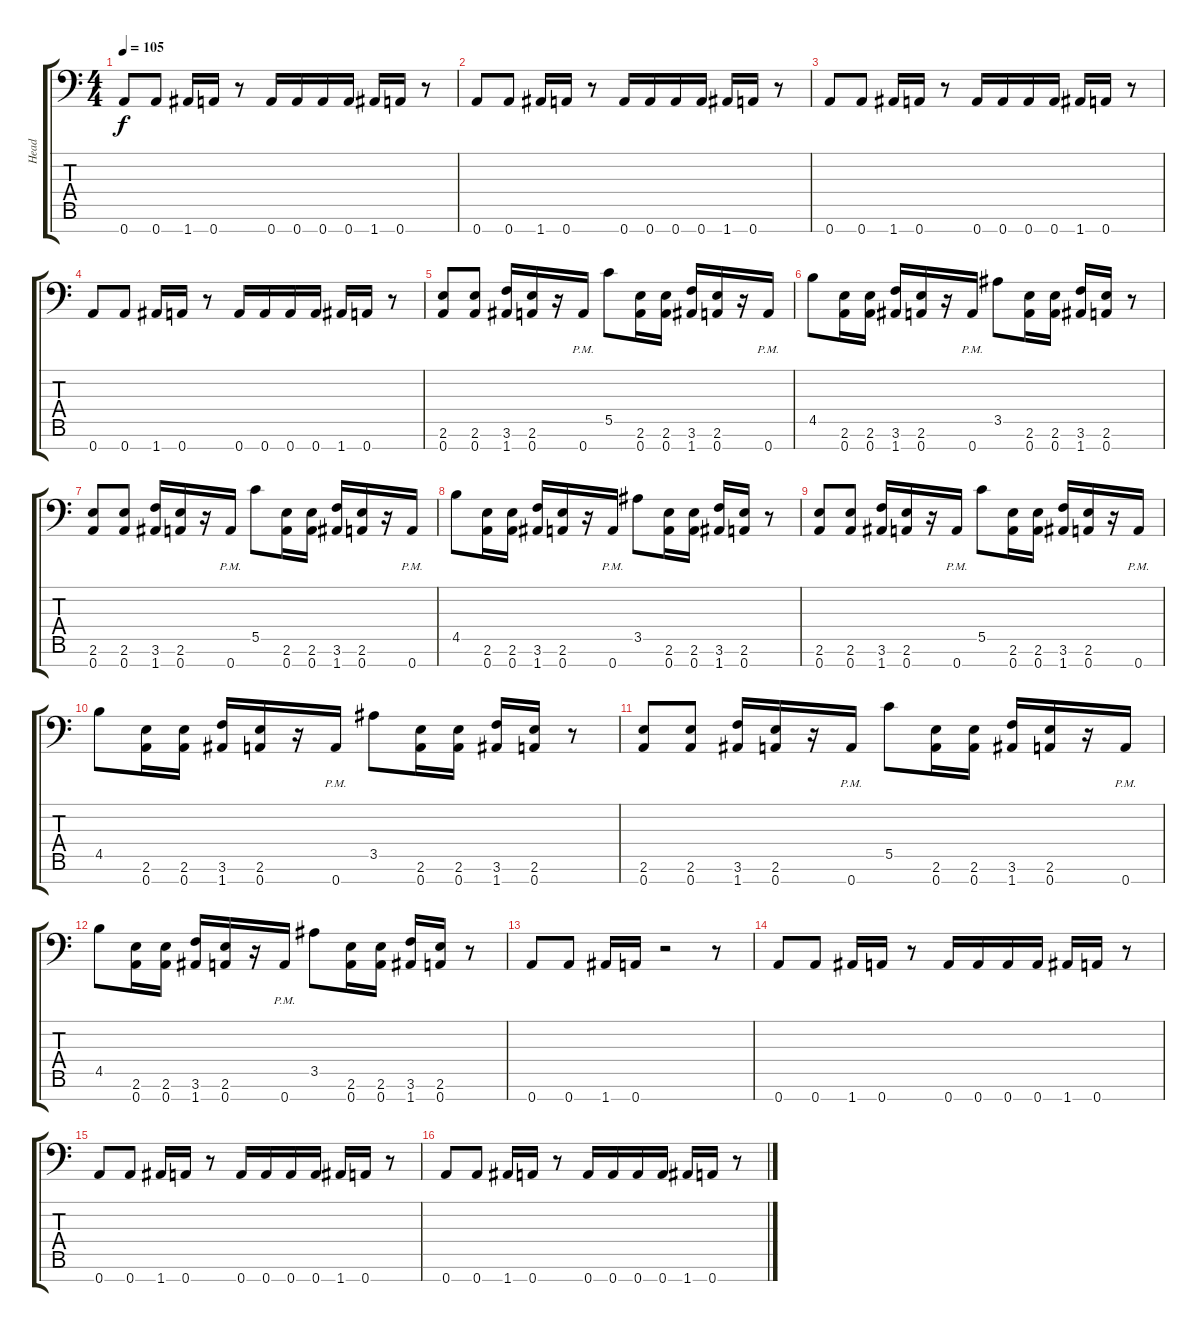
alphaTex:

\track ("Head" "Head") {instrument distortionguitar}
\staff {score tabs}
\tuning (D4 A3 F3 C3 G2 D2 A1) {hide}
\ts (4 4)
\tempo 105
\clef f4
\ks c
0.7.8{dy f} 0.7.8 1.7.16 0.7.16 r.8 0.7.16 0.7.16 0.7.16 0.7.16 1.7.16 0.7.16 r.8 |
0.7.8 0.7.8 1.7.16 0.7.16 r.8 0.7.16 0.7.16 0.7.16 0.7.16 1.7.16 0.7.16 r.8 |
0.7.8 0.7.8 1.7.16 0.7.16 r.8 0.7.16 0.7.16 0.7.16 0.7.16 1.7.16 0.7.16 r.8 |
0.7.8 0.7.8 1.7.16 0.7.16 r.8 0.7.16 0.7.16 0.7.16 0.7.16 1.7.16 0.7.16 r.8 |
(2.6 0.7).8 (2.6 0.7).8 (3.6 1.7).16 (2.6 0.7).16 r.16 0.7{pm}.16 5.5.8 (2.6 0.7).16 (2.6 0.7).16 (3.6 1.7).16 (2.6 0.7).16 r.16 0.7{pm}.16 |
4.5.8 (2.6 0.7).16 (2.6 0.7).16 (3.6 1.7).16 (2.6 0.7).16 r.16 0.7{pm}.16 3.5.8 (2.6 0.7).16 (2.6 0.7).16 (3.6 1.7).16 (2.6 0.7).16 r.8 |
(2.6 0.7).8 (2.6 0.7).8 (3.6 1.7).16 (2.6 0.7).16 r.16 0.7{pm}.16 5.5.8 (2.6 0.7).16 (2.6 0.7).16 (3.6 1.7).16 (2.6 0.7).16 r.16 0.7{pm}.16 |
4.5.8 (2.6 0.7).16 (2.6 0.7).16 (3.6 1.7).16 (2.6 0.7).16 r.16 0.7{pm}.16 3.5.8 (2.6 0.7).16 (2.6 0.7).16 (3.6 1.7).16 (2.6 0.7).16 r.8 |
(2.6 0.7).8 (2.6 0.7).8 (3.6 1.7).16 (2.6 0.7).16 r.16 0.7{pm}.16 5.5.8 (2.6 0.7).16 (2.6 0.7).16 (3.6 1.7).16 (2.6 0.7).16 r.16 0.7{pm}.16 |
4.5.8 (2.6 0.7).16 (2.6 0.7).16 (3.6 1.7).16 (2.6 0.7).16 r.16 0.7{pm}.16 3.5.8 (2.6 0.7).16 (2.6 0.7).16 (3.6 1.7).16 (2.6 0.7).16 r.8 |
(2.6 0.7).8 (2.6 0.7).8 (3.6 1.7).16 (2.6 0.7).16 r.16 0.7{pm}.16 5.5.8 (2.6 0.7).16 (2.6 0.7).16 (3.6 1.7).16 (2.6 0.7).16 r.16 0.7{pm}.16 |
4.5.8 (2.6 0.7).16 (2.6 0.7).16 (3.6 1.7).16 (2.6 0.7).16 r.16 0.7{pm}.16 3.5.8 (2.6 0.7).16 (2.6 0.7).16 (3.6 1.7).16 (2.6 0.7).16 r.8 |
0.7.8 0.7.8 1.7.16 0.7.16 r.2 r.8 |
0.7.8 0.7.8 1.7.16 0.7.16 r.8 0.7.16 0.7.16 0.7.16 0.7.16 1.7.16 0.7.16 r.8 |
0.7.8 0.7.8 1.7.16 0.7.16 r.8 0.7.16 0.7.16 0.7.16 0.7.16 1.7.16 0.7.16 r.8 |
0.7.8 0.7.8 1.7.16 0.7.16 r.8 0.7.16 0.7.16 0.7.16 0.7.16 1.7.16 0.7.16 r.8
